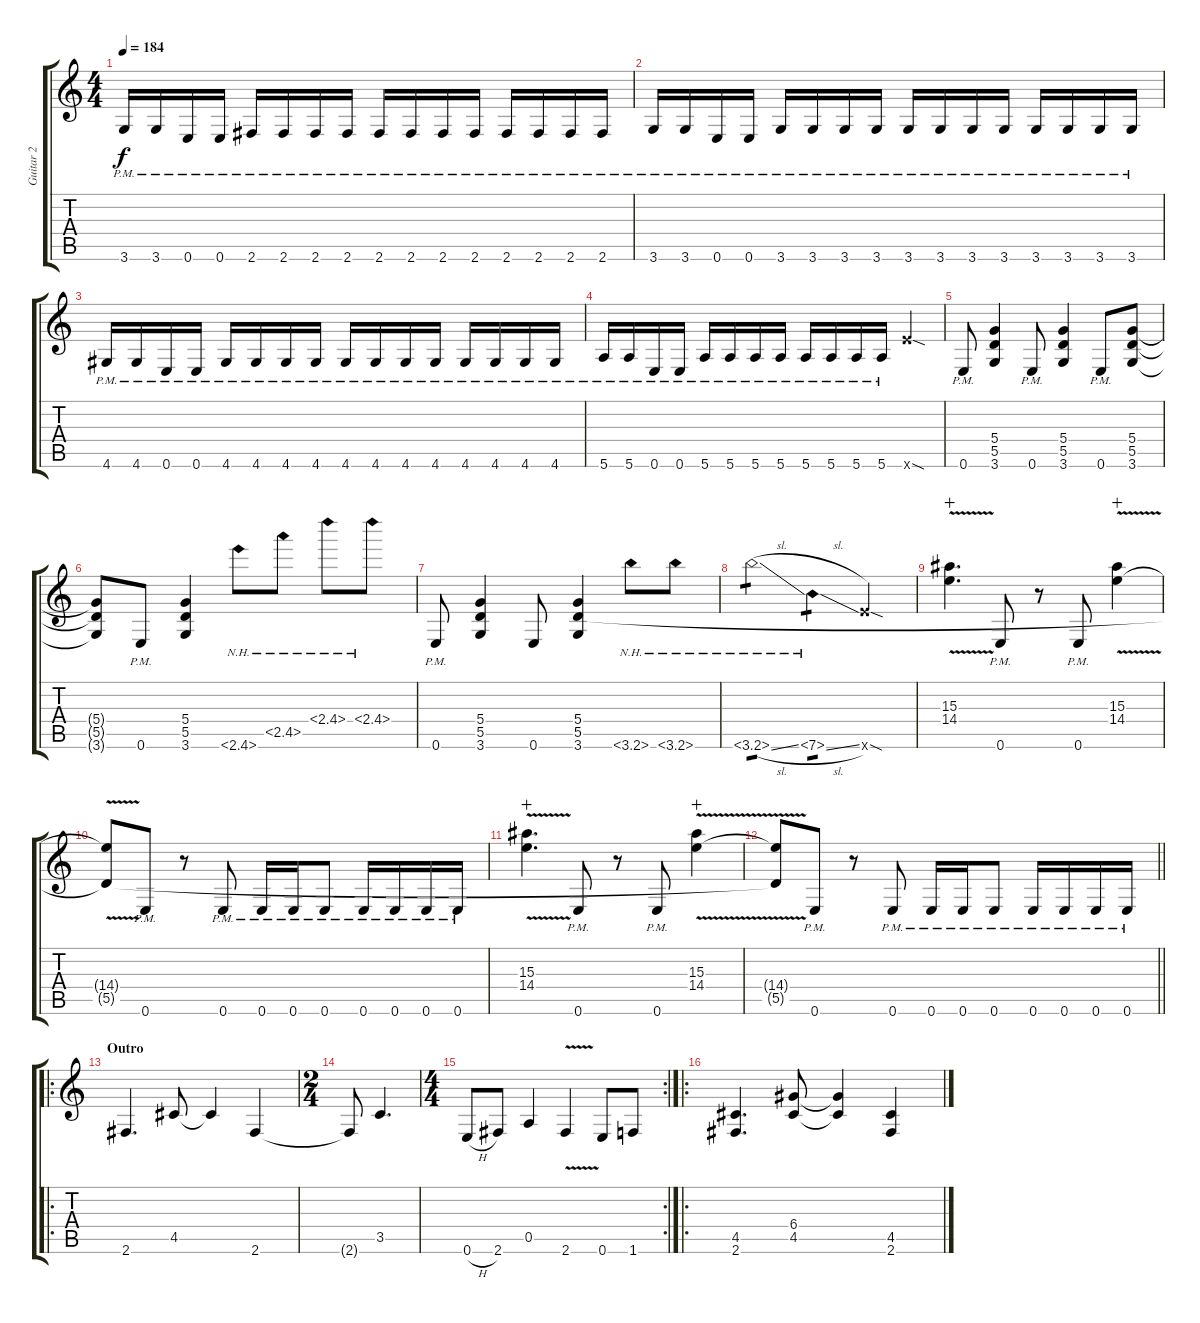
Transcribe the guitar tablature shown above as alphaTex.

\track ("Guitar 2" "Guitar 2") {instrument distortionguitar}
\staff {score tabs}
\tuning (E4 B3 G3 D3 A2 E2) {hide}
\ts (4 4)
\tempo 184
\clef g2
\ks c
3.6{pm}.16{dy f} 3.6{pm}.16 0.6{pm}.16 0.6{pm}.16 2.6{pm}.16 2.6{pm}.16 2.6{pm}.16 2.6{pm}.16 2.6{pm}.16 2.6{pm}.16 2.6{pm}.16 2.6{pm}.16 2.6{pm}.16 2.6{pm}.16 2.6{pm}.16 2.6{pm}.16 |
3.6{pm}.16 3.6{pm}.16 0.6{pm}.16 0.6{pm}.16 3.6{pm}.16 3.6{pm}.16 3.6{pm}.16 3.6{pm}.16 3.6{pm}.16 3.6{pm}.16 3.6{pm}.16 3.6{pm}.16 3.6{pm}.16 3.6{pm}.16 3.6{pm}.16 3.6{pm}.16 |
4.6{pm}.16 4.6{pm}.16 0.6{pm}.16 0.6{pm}.16 4.6{pm}.16 4.6{pm}.16 4.6{pm}.16 4.6{pm}.16 4.6{pm}.16 4.6{pm}.16 4.6{pm}.16 4.6{pm}.16 4.6{pm}.16 4.6{pm}.16 4.6{pm}.16 4.6{pm}.16 |
5.6{pm}.16 5.6{pm}.16 0.6{pm}.16 0.6{pm}.16 5.6{pm}.16 5.6{pm}.16 5.6{pm}.16 5.6{pm}.16 5.6{pm}.16 5.6{pm}.16 5.6{pm}.16 5.6{pm}.16 12.6{sod x}.4 |
0.6{pm}.8 (5.4 5.5 3.6).4 0.6{pm}.8 (5.4 5.5 3.6).4 0.6{pm}.8 (5.4 5.5 3.6).8 |
(5.4{t} 5.5{t} 3.6{t}).8 0.6{pm}.8 (5.4 5.5 3.6).4 2.6{nh}.8 2.5{nh}.8 2.4{nh}.8 2.4{nh}.8 |
0.6{pm}.8 (5.4 5.5 3.6).4 0.6.8 (5.4 5.5 3.6).4 3.6{nh}.8 3.6{nh}.8 |
3.6{nh sl}.2{tp 1} 7.6{nh sl}.4{tp 1} 12.6{sod x}.4 |
(15.3{v} 14.4{v}).4{d wahc} 0.6{pm}.8 r.8 0.6{pm}.8 (15.3{v} 14.4{v}).4{wahc} |
(14.4{t} 5.5{t}).8 0.6{pm}.8 r.8 0.6{pm}.8 0.6{pm}.16 0.6{pm}.16 0.6{pm}.8 0.6{pm}.16 0.6{pm}.16 0.6{pm}.16 0.6{pm}.16 |
(15.3{v} 14.4{v}).4{d wahc} 0.6{pm}.8 r.8 0.6{pm}.8 (15.3{v} 14.4{v}).4{wahc} |
\barLineRight lightlight
(14.4{t} 5.5{t}).8 0.6{pm}.8 r.8 0.6{pm}.8 0.6{pm}.16 0.6{pm}.16 0.6{pm}.8 0.6{pm}.16 0.6{pm}.16 0.6{pm}.16 0.6{pm}.16 |
\ro
\section ("" "Outro")
2.6.4{d} 4.5.8 4.5{t}.4 2.6.4 |
\ts (2 4)
2.6{t}.8 3.5.4{d} |
\rc 2
\ts (4 4)
0.6{h}.8 2.6.8 0.5.4 2.6{v}.4 0.6.8 1.6.8 |
\ro
(4.5 2.6).4{d} (6.4 4.5).8 (6.4{t} 4.5{t}).4 (4.5 2.6).4
